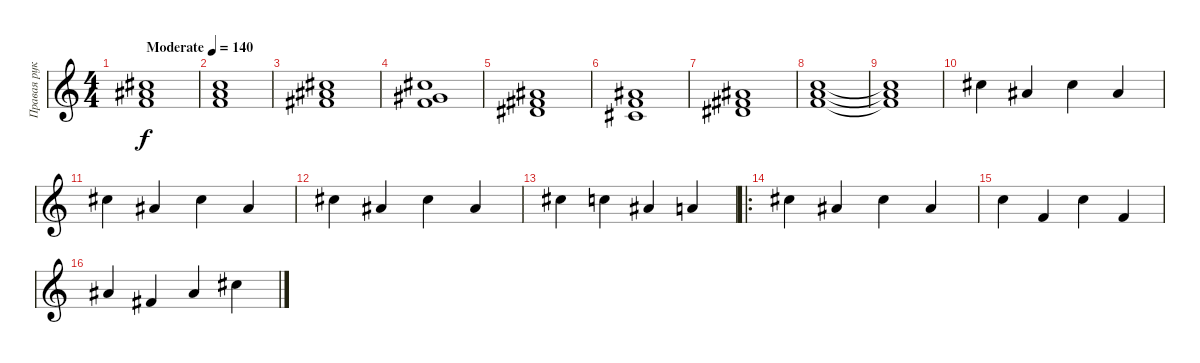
\track ("Правая рука" "Правая рук") {instrument acousticgrandpiano}
\staff {score}
\tuning (E4 B3 G3 D3 A2 E2) {hide}
\ts (4 4)
\tempo (140 "Moderate")
\clef g2
\ks c
(9.1 25.5 25.6).1{dy f instrument acousticgrandpiano} |
(8.1 10.2 10.3).1 |
(9.1 25.5 26.6).1 |
(9.1 23.5 25.6).1 |
(6.1 7.2 23.6).1 |
(6.1 6.2 21.6).1 |
(6.1 7.2 23.6).1 |
(8.1 24.5 25.6).1 |
(8.1{t} 24.5{t} 25.6{t}).1 |
9.1.4 6.1.4 9.1.4 6.1.4 |
9.1.4 6.1.4 9.1.4 6.1.4 |
9.1.4 6.1.4 9.1.4 6.1.4 |
9.1.4 8.1.4 6.1.4 5.1.4 |
\ro
9.1.4 6.1.4 9.1.4 6.1.4 |
8.1.4 1.1.4 8.1.4 1.1.4 |
6.1.4 2.1.4 6.1.4 9.1.4
